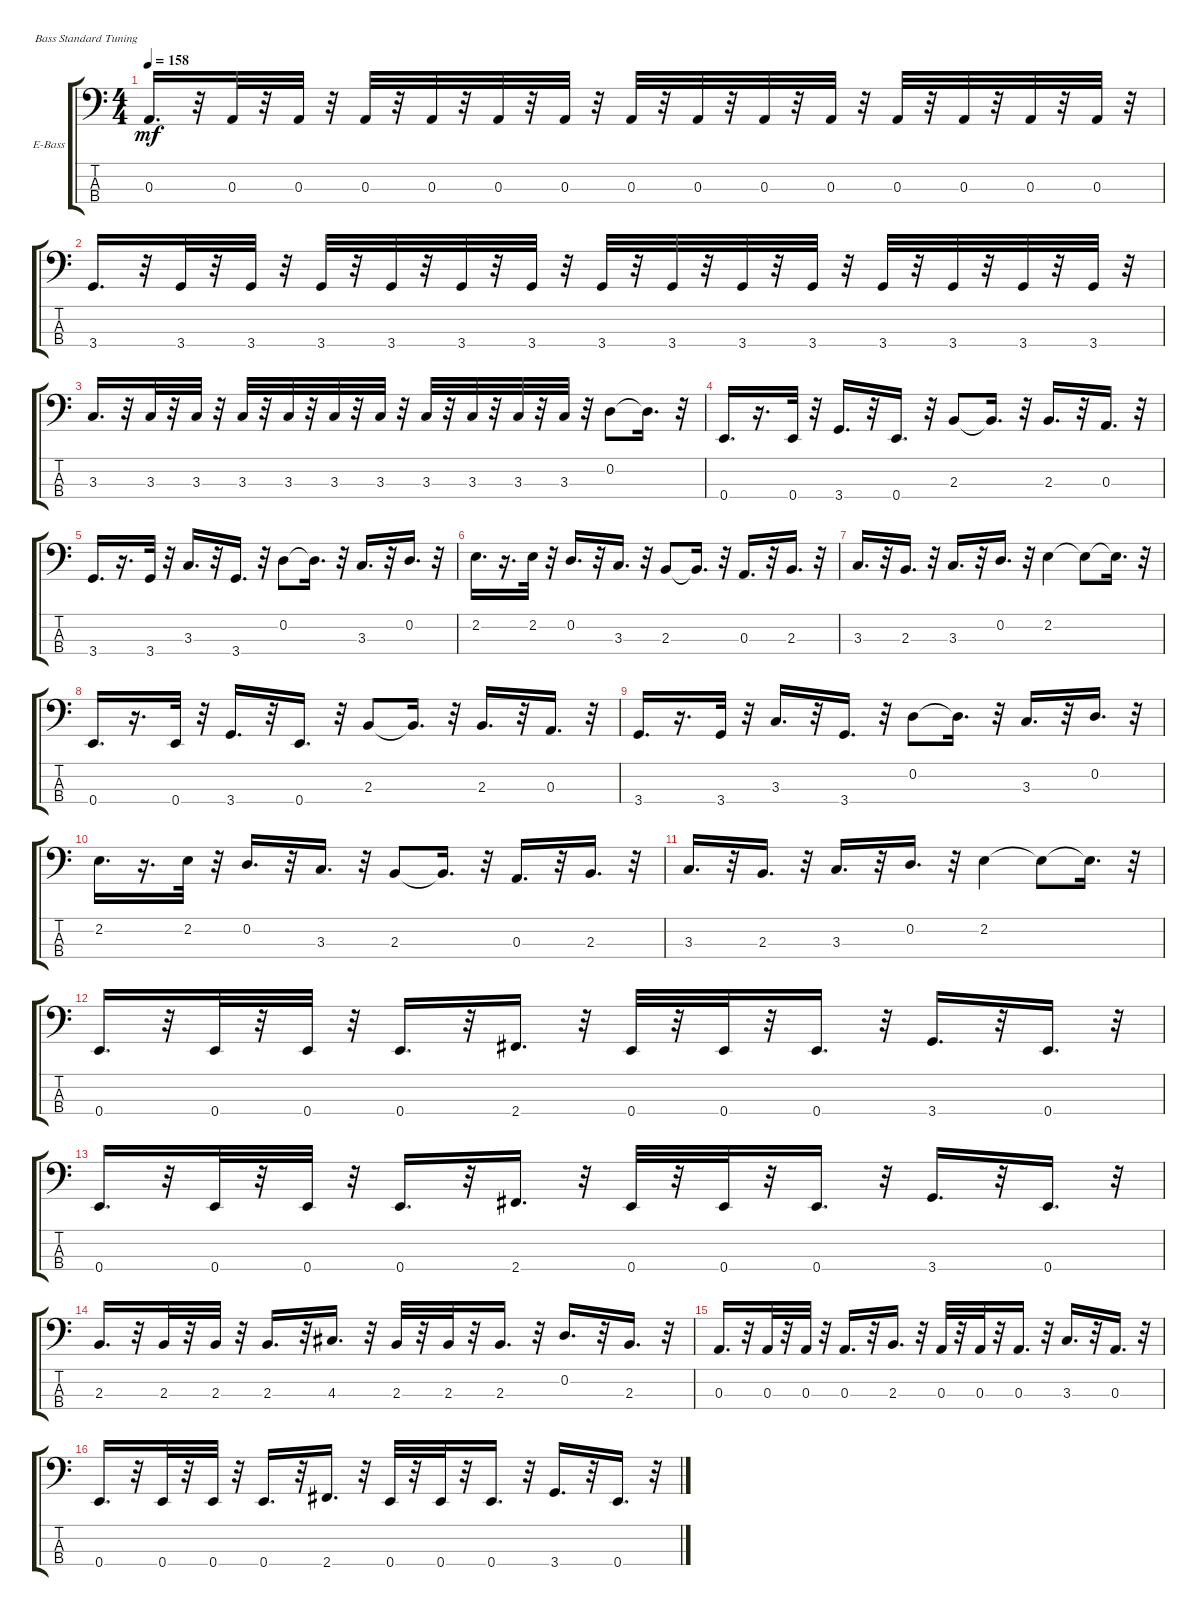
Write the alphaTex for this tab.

\bracketExtendMode groupsimilarinstruments
\firstSystemTrackNameOrientation horizontal
\otherSystemsTrackNameOrientation horizontal
\track ("" "E-Bass") {instrument electricbassfinger}
\staff {score tabs}
\tuning (G2 D2 A1 E1)
\ts (4 4)
\tempo 158
\clef f4
\ks c
0.3.16{d dy mf} r.32 0.3.32 r.32 0.3.32 r.32 0.3.32 r.32 0.3.32 r.32 0.3.32 r.32 0.3.32 r.32 0.3.32 r.32 0.3.32 r.32 0.3.32 r.32 0.3.32 r.32 0.3.32 r.32 0.3.32 r.32 0.3.32 r.32 0.3.32 r.32 |
3.4.16{d} r.32 3.4.32 r.32 3.4.32 r.32 3.4.32 r.32 3.4.32 r.32 3.4.32 r.32 3.4.32 r.32 3.4.32 r.32 3.4.32 r.32 3.4.32 r.32 3.4.32 r.32 3.4.32 r.32 3.4.32 r.32 3.4.32 r.32 3.4.32 r.32 |
3.3.16{d} r.32 3.3.32 r.32 3.3.32 r.32 3.3.32 r.32 3.3.32 r.32 3.3.32 r.32 3.3.32 r.32 3.3.32 r.32 3.3.32 r.32 3.3.32 r.32 3.3.32 r.32 0.2.8 0.2{t}.16{d} r.32 |
0.4.16{d} r.16{d} 0.4.32 r.32 3.4.16{d} r.32 0.4.16{d} r.32 2.3.8 2.3{t}.16{d} r.32 2.3.16{d} r.32 0.3.16{d} r.32 |
3.4.16{d} r.16{d} 3.4.32 r.32 3.3.16{d} r.32 3.4.16{d} r.32 0.2.8 0.2{t}.16{d} r.32 3.3.16{d} r.32 0.2.16{d} r.32 |
2.2.16{d} r.16{d} 2.2.32 r.32 0.2.16{d} r.32 3.3.16{d} r.32 2.3.8 2.3{t}.16{d} r.32 0.3.16{d} r.32 2.3.16{d} r.32 |
3.3.16{d} r.32 2.3.16{d} r.32 3.3.16{d} r.32 0.2.16{d} r.32 2.2.4 2.2{t}.8 2.2{t}.16{d} r.32 |
0.4.16{d} r.16{d} 0.4.32 r.32 3.4.16{d} r.32 0.4.16{d} r.32 2.3.8 2.3{t}.16{d} r.32 2.3.16{d} r.32 0.3.16{d} r.32 |
3.4.16{d} r.16{d} 3.4.32 r.32 3.3.16{d} r.32 3.4.16{d} r.32 0.2.8 0.2{t}.16{d} r.32 3.3.16{d} r.32 0.2.16{d} r.32 |
2.2.16{d} r.16{d} 2.2.32 r.32 0.2.16{d} r.32 3.3.16{d} r.32 2.3.8 2.3{t}.16{d} r.32 0.3.16{d} r.32 2.3.16{d} r.32 |
3.3.16{d} r.32 2.3.16{d} r.32 3.3.16{d} r.32 0.2.16{d} r.32 2.2.4 2.2{t}.8 2.2{t}.16{d} r.32 |
0.4.16{d} r.32 0.4.32 r.32 0.4.32 r.32 0.4.16{d} r.32 2.4.16{d} r.32 0.4.32 r.32 0.4.32 r.32 0.4.16{d} r.32 3.4.16{d} r.32 0.4.16{d} r.32 |
0.4.16{d} r.32 0.4.32 r.32 0.4.32 r.32 0.4.16{d} r.32 2.4.16{d} r.32 0.4.32 r.32 0.4.32 r.32 0.4.16{d} r.32 3.4.16{d} r.32 0.4.16{d} r.32 |
2.3.16{d} r.32 2.3.32 r.32 2.3.32 r.32 2.3.16{d} r.32 4.3.16{d} r.32 2.3.32 r.32 2.3.32 r.32 2.3.16{d} r.32 0.2.16{d} r.32 2.3.16{d} r.32 |
0.3.16{d} r.32 0.3.32 r.32 0.3.32 r.32 0.3.16{d} r.32 2.3.16{d} r.32 0.3.32 r.32 0.3.32 r.32 0.3.16{d} r.32 3.3.16{d} r.32 0.3.16{d} r.32 |
0.4.16{d} r.32 0.4.32 r.32 0.4.32 r.32 0.4.16{d} r.32 2.4.16{d} r.32 0.4.32 r.32 0.4.32 r.32 0.4.16{d} r.32 3.4.16{d} r.32 0.4.16{d} r.32
